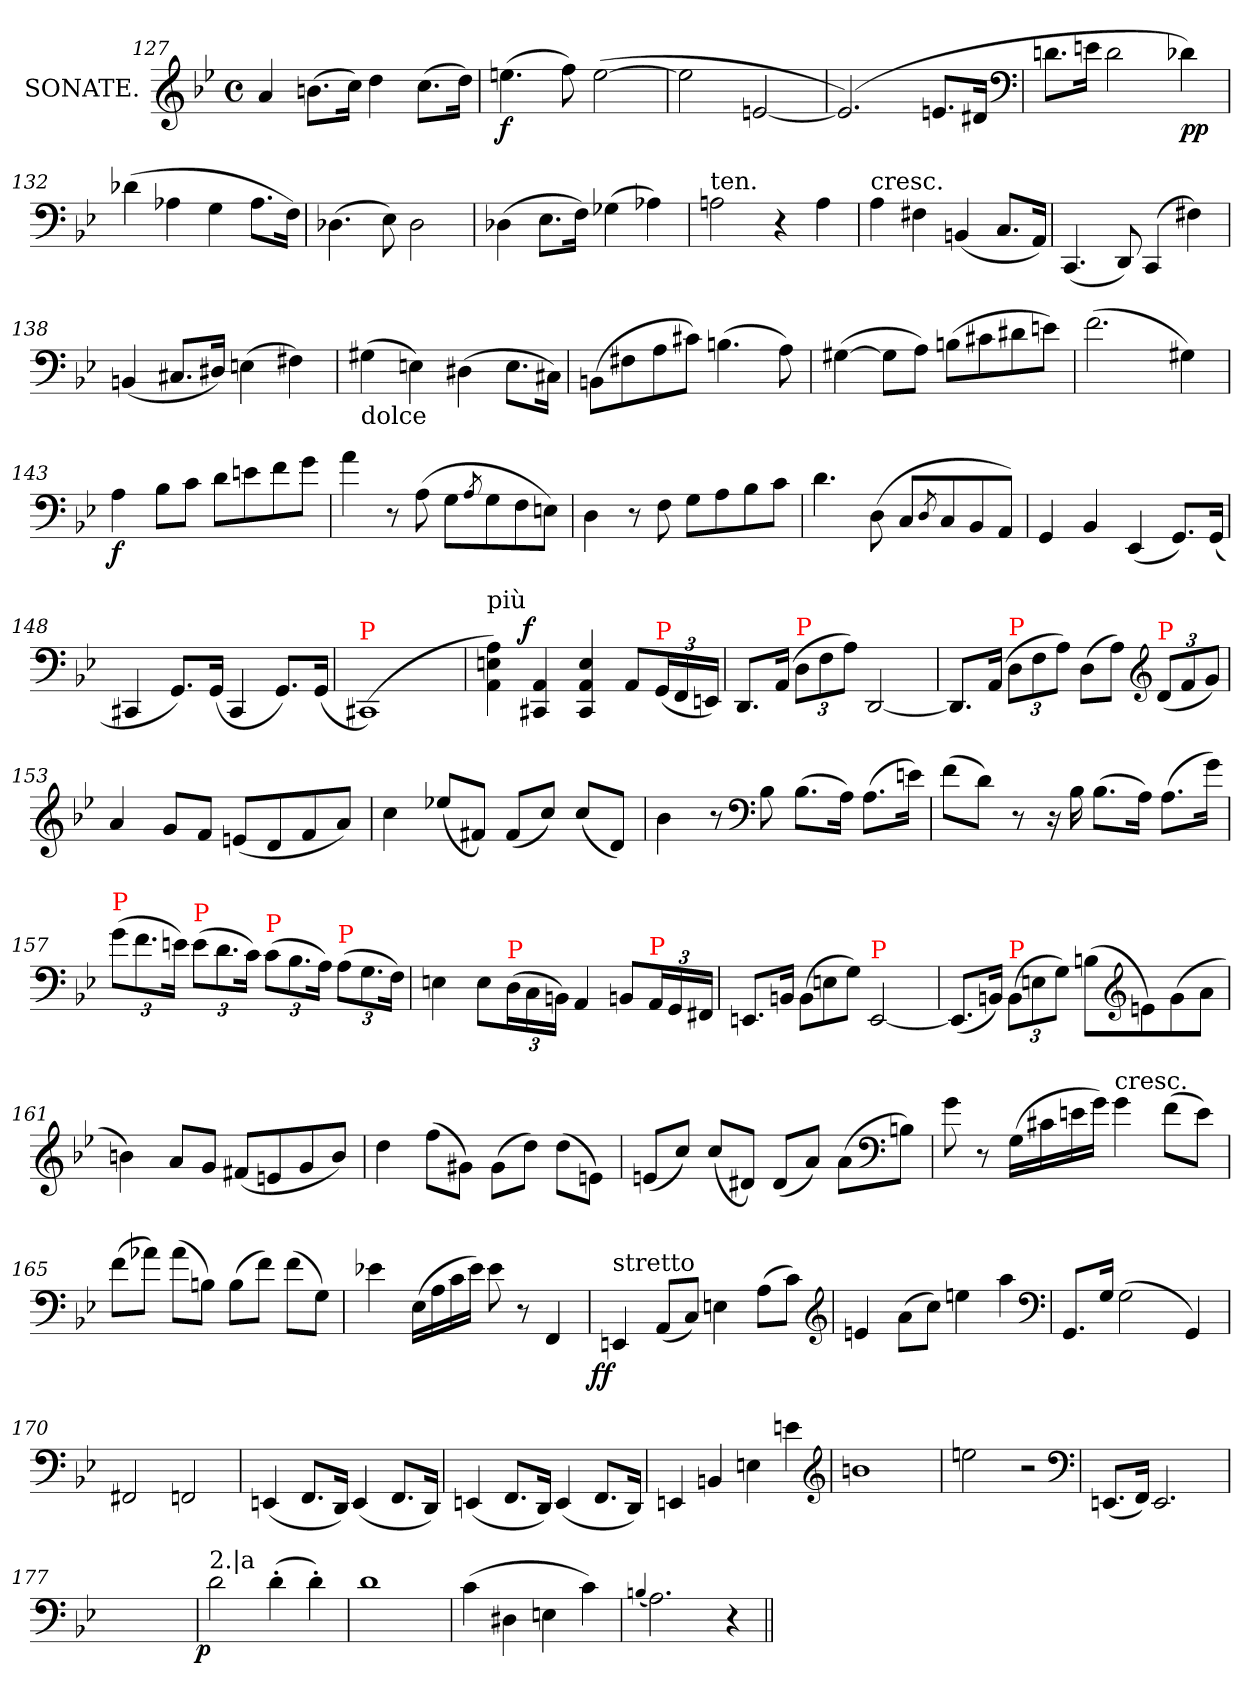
**kern	**dynam
*part1	*part1
*staff1	*staff1
*I"SONATE.	*
*clefG2	*
*k[b-e-]	*
*M4/4	*
*met(c)	*
=127	=127
4a	.
(>8.bnL	.
16ccJk)	.
4dd	.
(>8.ccL	.
16ddJk)	.
=128	=128
(>4.een	f
8ff)	.
(>[2ee	.
=129	=129
2een]	.
[2en	.
=130	=130
(>2.en])	.
8.eL	.
16d#XJk	.
*clefF4	*
=131	=131
8.dnL	.
16enJk	.
2d	.
4d-X)	pp
=132	=132
(>4d-X	.
4A-X	.
4G	.
8.A-L	.
16FJk)	.
=133	=133
(>4.D-X	.
8E-)	.
2D-	.
=134	=134
(>4D-X	.
8.E-L	.
16FJk)	.
(>4G-X	.
4A-X)	.
=135	=135
!LO:TX:a:t=ten.	!
2An	.
4r	.
4A	.
=136	=136
!LO:TX:t=cresc.	!
4A	.
4F#X	.
(<4BBn	.
8.CL	.
16AAJk)	.
=137	=137
(<4.CC	.
8DD)	.
(>4CC	.
4F#X)	.
=138	=138
(<4BBn	.
8.C#XL	.
16D#XJk)	.
(>4En	.
4F#X)	.
=139	=139
!LO:TX:b:t=dolce	!
(>4G#X	.
4En)	.
(>4D#X	.
8.EL	.
16C#XJk)	.
=140	=140
(>8BBnL	.
8F#X	.
8A	.
8c#XJ)	.
(>4.Bn	.
8A)	.
=141	=141
(>[4G#X	.
8G#L]	.
8AJ)	.
(>8BnL	.
8c#X	.
8d#X	.
8enJ)	.
=142	=142
(>2.f	.
4G#X)	.
=143	=143
4A	f
8B-L	.
8cJ	.
8dL	.
8en	.
8f	.
8gJ	.
=144	=144
4a	.
8r	.
(>8A	.
8GL	.
8qA/	.
8G	.
8F	.
8EnJ)	.
=145	=145
4D	.
8r	.
8F	.
8GL	.
8A	.
8B-	.
8cJ	.
=146	=146
4.d	.
(>8D\	.
8CL	.
8qD/	.
8C	.
8BB-	.
8AAJ)	.
=147	=147
4GG	.
4BB-	.
(<4EE-	.
8.GGL)	.
(<16GGJk	.
=148	=148
4CC#X	.
8.GGL)	.
(<16GGJk	.
4CC#	.
8.GGL)	.
(<16GGJk	.
=149	=149
!LO:TX:a:color=red:t=P	!
(<1CC#X)	.
=150	=150
!LO:TX:a:t=più	!
4A 4En 4AA)	.
!	!LO:DY:a:rj
4AA 4CC#X	f
4E 4AA 4CC#	.
8AAL	.
*Xbrackettup	*
!LO:TX:a:color=red:t=P	!
(<24GGL	.
24FF	.
24EEnJJ)	.
=151	=151
8.DDL	.
(>16AAJk	.
!LO:TX:a:color=red:t=P	!
12DL	.
12F	.
12AJ)	.
[2DD	.
=152	=152
8.DDL]	.
(>16AAJk	.
!LO:TX:a:color=red:t=P	!
12DL	.
12F	.
12AJ)	.
(>8DL	.
8AJ)	.
*clefG2	*
!LO:TX:a:color=red:t=P	!
(<12dL	.
12f	.
12gJ)	.
=153	=153
4a	.
8gL	.
8fJ	.
(<8enL	.
8d	.
8f	.
8aJ)	.
=154	=154
4cc	.
(<8ee-X/L	.
8f#XJ)	.
(<8f#L	.
8ccJ)	.
(<8ccL	.
8dJ)	.
=155	=155
4b-	.
8r	.
*clefF4	*
8B-	.
(>8.B-L	.
16AJk)	.
(>8.AL	.
16enJk)	.
=156	=156
(>8fL	.
8dJ)	.
8r	.
16r	.
16B-	.
(>8.B-L	.
16AJk)	.
(>8.AL	.
16gJk)	.
=157	=157
!LO:TX:a:color=red:t=P	!
(>12gL	.
12.f	.
24enJk)	.
!LO:TX:a:color=red:t=P	!
(>12eL	.
12.d	.
24cJk)	.
!LO:TX:a:color=red:t=P	!
(>12cL	.
12.B-	.
24AJk)	.
!LO:TX:a:color=red:t=P	!
(>12AL	.
12.G	.
24FJk)	.
=158	=158
4En	.
8E\L	.
!LO:TX:a:color=red:t=P	!
(>24DL	.
24C	.
24BBnJJ)	.
4AA	.
8BBnL	.
!LO:TX:a:color=red:t=P	!
24AAL	.
24GG	.
24FF#XJJ	.
=159	=159
8.EEnL	.
16BBnJk	.
*Xtuplet	*
(>12BBL	.
12En	.
12GJ)	.
!LO:TX:a:color=red:t=P	!
[2EE	.
=160	=160
(<8.EEnL]	.
16BBnJk)	.
*tuplet	*
!LO:TX:a:color=red:t=P	!
(>12BBL	.
12En	.
12GJ)	.
(>8BnL	.
*clefG2	*
8en\)	.
(>8g	.
8aJ	.
=161	=161
4bn)	.
8aL	.
8gJ	.
(<8f#XL	.
8en	.
8g	.
8bJ)	.
=162	=162
4dd	.
(>8ffL	.
8g#XJ)	.
(>8g#L	.
8ddJ)	.
(>8ddL	.
8en\J)	.
=163	=163
(<8enL	.
8ccJ)	.
(<8ccL	.
8d#XJ)	.
(<8d#L	.
8aJ)	.
(>8aL	.
*clefF4	*
8BnJ)	.
=164	=164
8g	.
8r	.
(>16GLL	.
16c#X	.
16en	.
16gJJ)	.
!LO:TX:t=cresc.	!
4g	.
(>8fL	.
8eJ)	.
=165	=165
(>8fL	.
8a-XJ)	.
(>8a-L	.
8BnJ)	.
(>8BL	.
8fJ)	.
(>8fL	.
8GJ)	.
=166	=166
4e-X	.
(>16E-LL	.
16A	.
16c	.
16e-JJ)	.
8e-	.
8r	.
4FF	.
=167	=167
!LO:TX:a:t=stretto	!
!	!LO:DY:rj
4EEn	ff
(<8AAL	.
8CJ)	.
4En	.
(>8AL	.
8cJ)	.
*clefG2	*
=168	=168
4en	.
(>8aL	.
8ccJ)	.
4een	.
4aa	.
*clefF4	*
=169	=169
8.GG/L	.
16GJk	.
(>2G	.
4GG)	.
=170	=170
2FF#X	.
2FFn	.
=171	=171
(<4EEn	.
8.FFL	.
16DDJk)	.
(<4EE	.
8.FFL	.
16DDJk)	.
=172	=172
(<4EEn	.
8.FFL	.
16DDJk)	.
(<4EE	.
8.FFL	.
16DDJk)	.
=173	=173
4EEn	.
4BBn	.
4En	.
4en	.
*clefG2	*
=174	=174
1bn	.
=175	=175
2een	.
2r	.
*clefF4	*
=176	=176
(<8.EEnL	.
16FFJk)	.
2.EE	.
=177	=177
1ryy	.
=181	=181
!LO:TX:a:t=2.|a	!
!	!LO:DY:rj
2d	p
(>4d'>	.
4d'>)	.
=182	=182
1d	.
=183	=183
(>4c	.
4D#X	.
4En	.
4c)	.
=184	=184
(<4qqBn/	.
2.A)	.
4r	.
=||	=||
*-	*-
